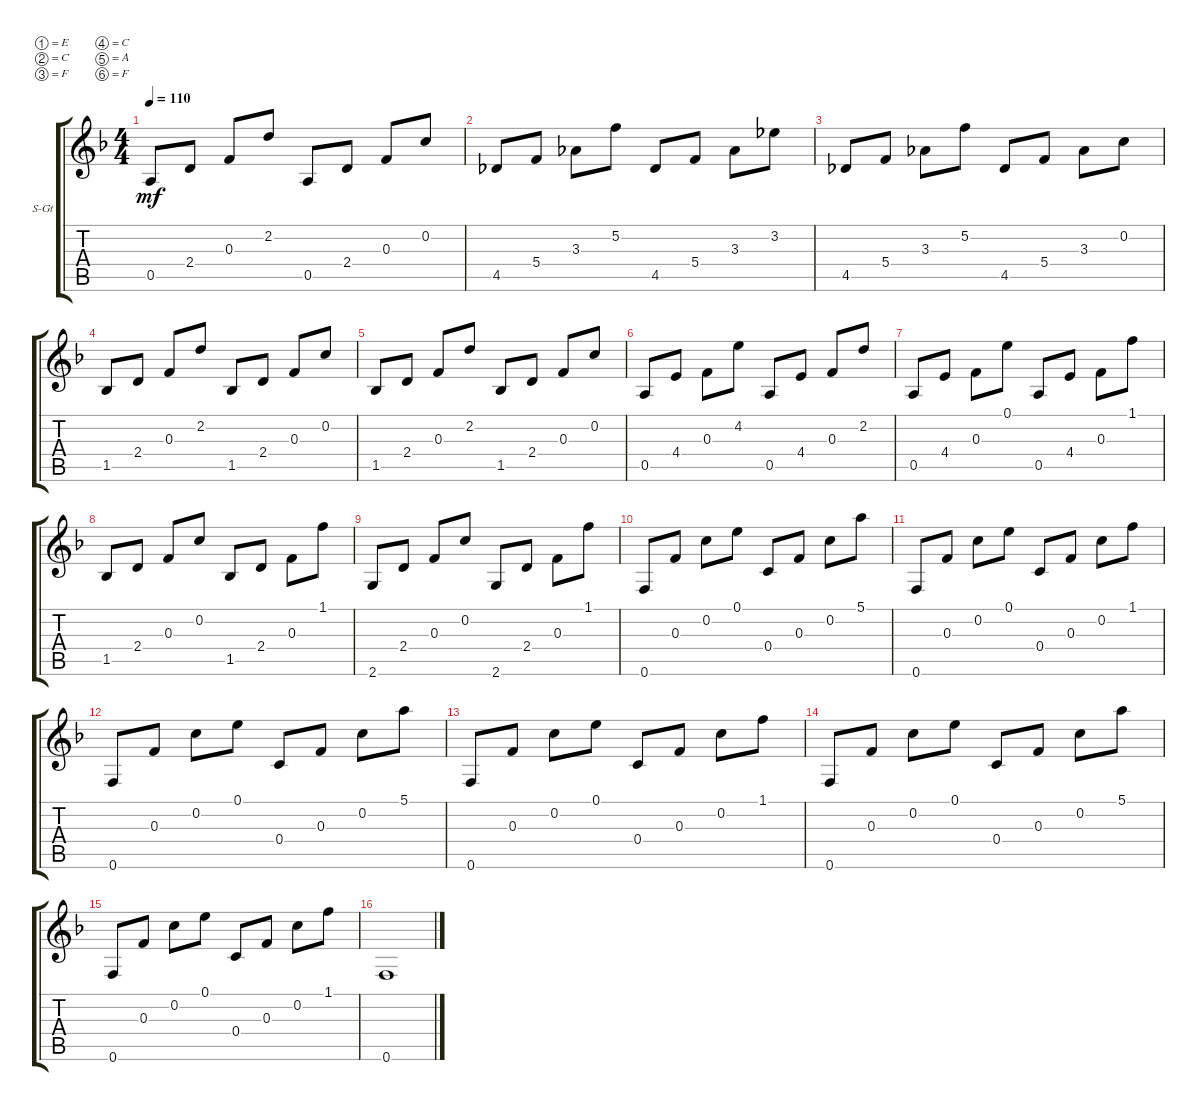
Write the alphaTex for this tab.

\bracketExtendMode groupsimilarinstruments
\firstSystemTrackNameOrientation horizontal
\otherSystemsTrackNameOrientation horizontal
\track ("Classical Guitar" "S-Gt") {instrument acousticguitarsteel}
\staff {score tabs}
\tuning (E4 C4 F3 C3 A2 F2)
\ts (4 4)
\tempo 110
\clef g2
\ks f
0.5.8{dy mf} 2.4.8 0.3.8 2.2.8 0.5.8 2.4.8 0.3.8 0.2.8 |
4.5.8 5.4.8 3.3.8 5.2.8 4.5.8 5.4.8 3.3.8 3.2.8 |
4.5.8 5.4.8 3.3.8 5.2.8 4.5.8 5.4.8 3.3.8 0.2.8 |
1.5.8 2.4.8 0.3.8 2.2.8 1.5.8 2.4.8 0.3.8 0.2.8 |
1.5.8 2.4.8 0.3.8 2.2.8 1.5.8 2.4.8 0.3.8 0.2.8 |
0.5.8 4.4.8 0.3.8 4.2.8 0.5.8 4.4.8 0.3.8 2.2.8 |
0.5.8 4.4.8 0.3.8 0.1.8 0.5.8 4.4.8 0.3.8 1.1.8 |
1.5.8 2.4.8 0.3.8 0.2.8 1.5.8 2.4.8 0.3.8 1.1.8 |
2.6.8 2.4.8 0.3.8 0.2.8 2.6.8 2.4.8 0.3.8 1.1.8 |
0.6.8 0.3.8 0.2.8 0.1.8 0.4.8 0.3.8 0.2.8 5.1.8 |
0.6.8 0.3.8 0.2.8 0.1.8 0.4.8 0.3.8 0.2.8 1.1.8 |
0.6.8 0.3.8 0.2.8 0.1.8 0.4.8 0.3.8 0.2.8 5.1.8 |
0.6.8 0.3.8 0.2.8 0.1.8 0.4.8 0.3.8 0.2.8 1.1.8 |
0.6.8 0.3.8 0.2.8 0.1.8 0.4.8 0.3.8 0.2.8 5.1.8 |
0.6.8 0.3.8 0.2.8 0.1.8 0.4.8 0.3.8 0.2.8 1.1.8 |
0.6.1
